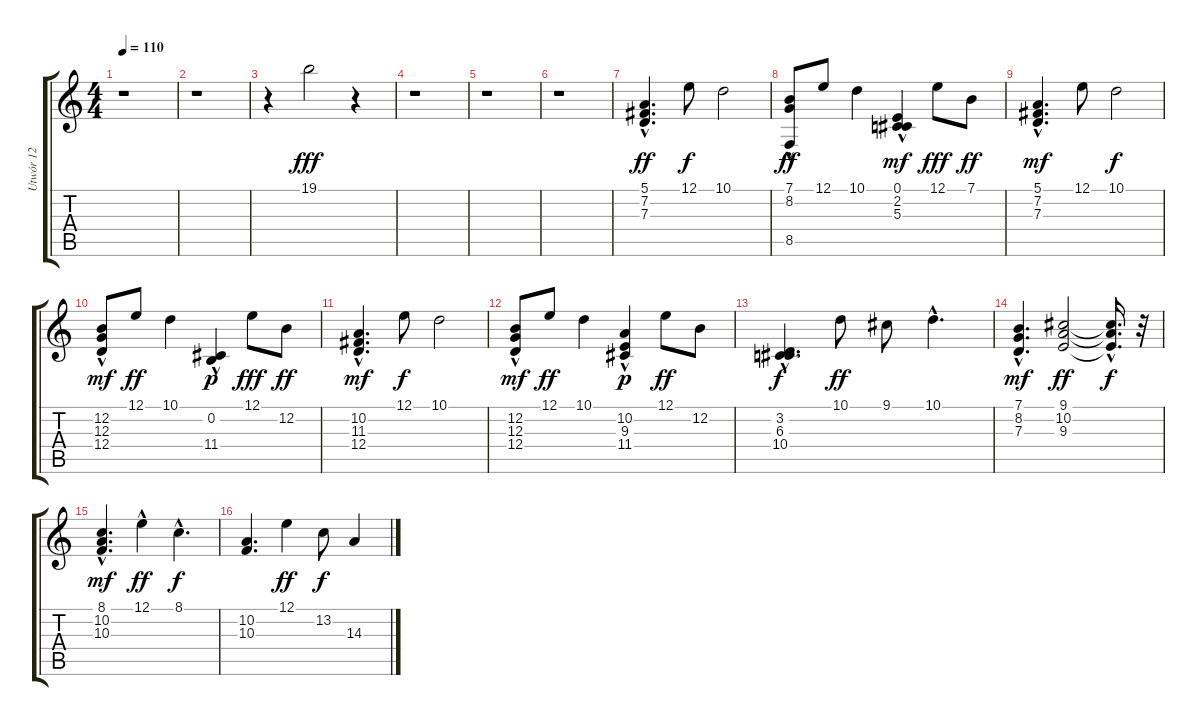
\track ("Utwór 12" "Utwór 12") {instrument acousticgrandpiano}
\staff {score tabs}
\tuning (E4 B3 G3 D3 A2 E2) {hide}
\ts (4 4)
\tempo 110
\clef g2
\ks c
r.1{dy f} |
r.1 |
r.4 19.1.2{dy fff} r.4 |
r.1 |
r.1 |
r.1 |
(5.1 7.2{hac} 7.3{hac}).4{d dy ff} 12.1.8{dy f} 10.1.2 |
(7.1 8.2 8.5{hac}).8{dy ff} 12.1.8 10.1.4 (0.1{hac} 2.2{hac} 5.3).4{dy mf} 12.1.8{dy fff} 7.1.8{dy ff} |
(5.1 7.2{hac} 7.3{hac}).4{d dy mf} 12.1.8 10.1.2{dy f} |
(12.2 12.3 12.4{hac}).8{dy mf} 12.1.8{dy ff} 10.1.4 (0.2{hac} 11.4{hac}).4{dy p} 12.1.8{dy fff} 12.2.8{dy ff} |
(10.2{hac} 11.3{hac} 12.4{hac}).4{d dy mf} 12.1.8{dy f} 10.1.2 |
(12.2 12.3 12.4{hac}).8{dy mf} 12.1.8{dy ff} 10.1.4 (10.2 9.3{hac} 11.4{hac}).4{dy p} 12.1.8{dy ff} 12.2.8 |
(3.2{hac} 6.3{hac} 10.4).4{d dy f} 10.1.8{dy ff} 9.1.8 10.1{hac}.4{d} |
(7.1{hac} 8.2{hac} 7.3{hac}).4{d dy mf} (9.1 10.2 9.3).2{dy ff} (9.1{hac t} 10.2{hac t} 9.3{hac t}).16{d dy f} r.32 |
(8.1{hac} 10.2{hac} 10.3{hac}).4{d dy mf} 12.1{hac}.4{dy ff} 8.1{hac}.4{d dy f} |
(10.2 10.3).4{d} 12.1.4{dy ff} 13.2.8{dy f} 14.3.4
